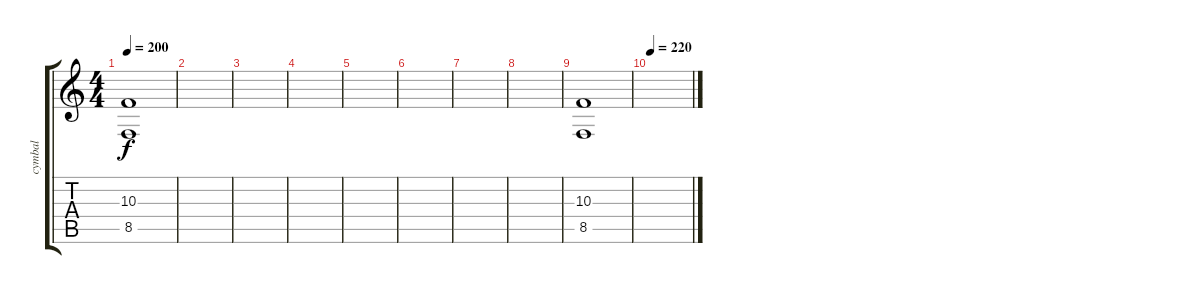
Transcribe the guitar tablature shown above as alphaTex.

\track ("cymbal" "cymbal") {instrument reversecymbal}
\staff {score tabs}
\tuning (E4 B3 G3 D3 A2 E2) {hide}
\ts (4 4)
\tempo 200
\clef g2
\ks c
(10.3 8.5).1{dy f} |
|
|
|
|
|
|
|
(10.3 8.5).1 |
\tempo 220
